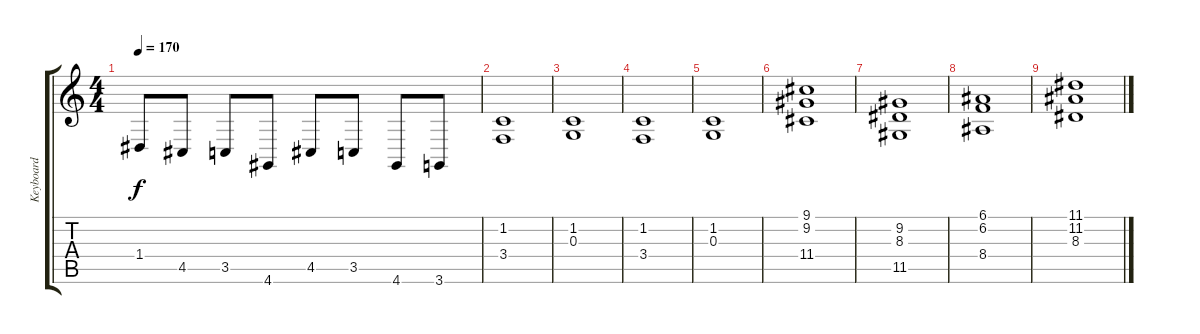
\track ("Keyboard" "Keyboard") {instrument lead3calliope}
\staff {score tabs}
\tuning (E4 B3 G3 D3 A2 E2) {hide}
\ts (4 4)
\tempo 170
\clef g2
\ks c
1.4.8{dy f} 4.5.8 3.5.8 4.6.8 4.5.8 3.5.8 4.6.8 3.6.8 |
(1.2 3.4).1 |
(1.2 0.3).1 |
(1.2 3.4).1 |
(1.2 0.3).1 |
(9.1 9.2 11.4).1 |
(9.2 8.3 11.5).1 |
(6.1 6.2 8.4).1 |
(11.1 11.2 8.3).1
